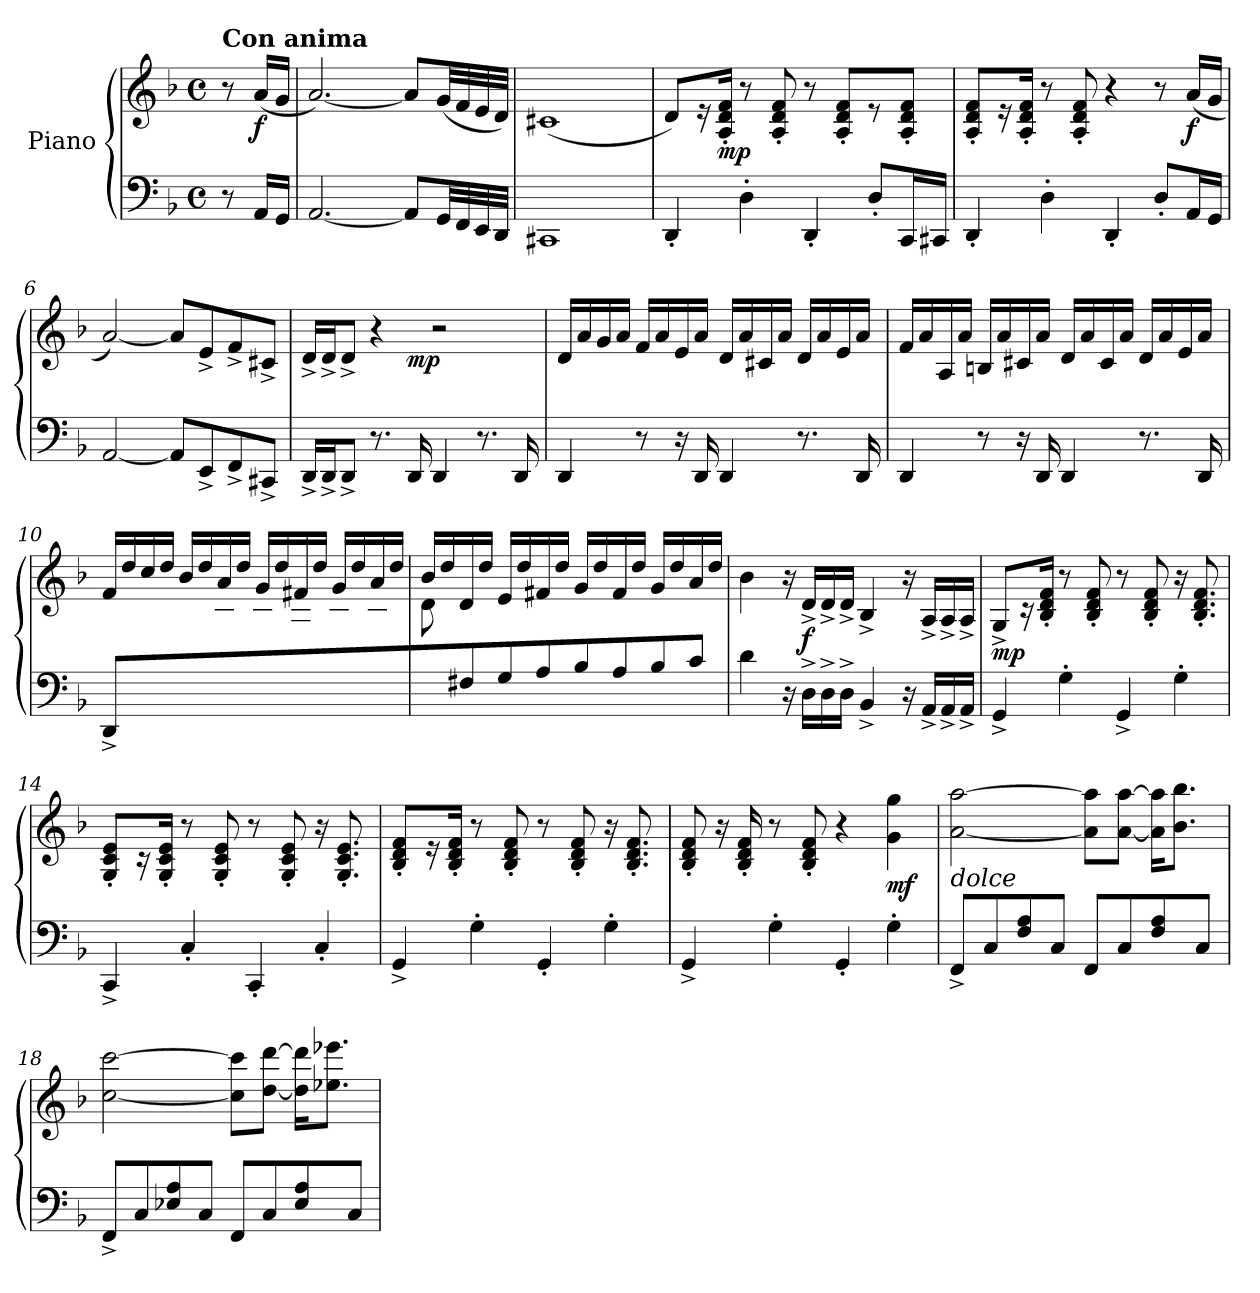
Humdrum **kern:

**kern	**kern	**dynam
*part1	*part1	*part1
*staff2	*staff1	*staff1/2
*I"Piano	*	*
*clefF4	*clefG2	*
*k[b-]	*k[b-]	*
*d:	*d:	*
*M4/4	*M4/4	*
*met(c)	*met(c)	*
*MM100	*MM100	*
=1	=1	=1
!	!LO:TX:a:B:t=Con anima	!
8r	8r	.
!	!	!LO:DY:b
16AA/LL	(<16a/LL	f
16GG/JJ	16g/JJ	.
=2	=2	=2
[2.AA/	[2.a/)	.
8AA/L]	8a/L]	.
32GG/LL	(<32g/LL	.
32FF/	32f/	.
32EE/	32e/	.
32DD/JJJ	32d/JJJ)	.
=3	=3	=3
1CC#X	(<1c#X	.
=4	=4	=4
4DD'/	8d/L)	.
.	16r	.
!	!	!LO:DY:b
.	16A/' 16d/' 16f/'Jk	mp
4D'\	8r	.
.	8A/' 8d/' 8f/'	.
4DD'/	8r	.
.	8A/' 8d/' 8f/'L	.
8D'/L	8r	.
16CC/L	8A/' 8d/' 8f/'J	.
16CC#X/JJ	.	.
=5	=5	=5
4DD'/	8A/' 8d/' 8f/'L	.
.	16r	.
.	16A/' 16d/' 16f/'Jk	.
4D'\	8r	.
.	8A/' 8d/' 8f/'	.
4DD'/	4r	.
8D'/L	8r	.
!	!	!LO:DY:b
16AA/L	(<16a/LL	f
16GG/JJ	16g/JJ	.
=6	=6	=6
[2AA/	[2a/)	.
8AA/L]	8a/L]	.
8EE^/	8e^/	.
8FF^/	8f^/	.
8CC#X^/J	8c#X^/J	.
!!LO:LB:g=z
=7	=7	=7
*	*^	*
16DD^/LL	16d^/LL	4..ryy	.
16DD^/J	16d^/J	.	.
8DD^/J	8d^/J	.	.
8.r	4r	.	.
!	!	!	!LO:DY:b
16DD/	.	2ryy	mp
4DD/	2r	.	.
8.r	.	.	.
16DD/	.	16ryy	.
*	*v	*v	*
=8	=8	=8
4DD/	16d/LL	.
.	16a/	.
.	16g/	.
.	16a/JJ	.
8r	16f/LL	.
.	16a/	.
16r	16e/	.
16DD/	16a/JJ	.
4DD/	16d/LL	.
.	16a/	.
.	16c#X/	.
.	16a/JJ	.
8.r	16d/LL	.
.	16a/	.
.	16e/	.
16DD/	16a/JJ	.
=9	=9	=9
4DD/	16f/LL	.
.	16a/	.
.	16A/	.
.	16a/JJ	.
8r	16Bn/LL	.
.	16a/	.
16r	16c#X/	.
16DD/	16a/JJ	.
4DD/	16d/LL	.
.	16a/	.
.	16c#/	.
.	16a/JJ	.
8.r	16d/LL	.
.	16a/	.
.	16e/	.
16DD/	16a/JJ	.
!!LO:LB:g=z
=10	=10	=10
*	*^	*
8DD^/L	16f/LL	8ryy	.
.	16dd/	.	.
2..ryy	16cc/	8f#X\	.
.	16dd/JJ	.	.
.	16b-i/LL	8g\	.
.	16dd/	.	.
.	16a/	8c\	.
.	16dd/JJ	.	.
.	16g/LL	8B-\	.
.	16dd/	.	.
.	16f#X/	8A\	.
.	16dd/JJ	.	.
.	16g/LL	8B-\	.
.	16dd/	.	.
.	16a/	8c\J	.
.	16dd/JJ	.	.
=11	=11	=11	=11
8ryy	16b-/LL	8d\L	.
.	16dd/	.	.
8F#X/	16d/	2..ryy	.
.	16dd/JJ	.	.
8G/	16e/LL	.	.
.	16dd/	.	.
8A/	16f#X/	.	.
.	16dd/JJ	.	.
8B-/	16g/LL	.	.
.	16dd/	.	.
8A/	16f#/	.	.
.	16dd/JJ	.	.
8B-/	16g/LL	.	.
.	16dd/	.	.
8c/J	16a/	.	.
.	16dd/JJ	.	.
*	*v	*v	*
=12	=12	=12
4d\	4b-\	.
16r	16r	.
!	!	!LO:DY:b
16D^\LL	16d^/LL	f
16D^\	16d^/	.
16D^\JJ	16d^/JJ	.
4BB-^/	4B-^/	.
16r	16r	.
16AA^/LL	16A^/LL	.
16AA^/	16A^/	.
16AA^/JJ	16A^/JJ	.
!!LO:LB:g=z
=13	=13	=13
!	!	!LO:DY:b
4GG^/	8G^/L	mp
.	16r	.
.	16B-/' 16d/' 16f/'Jk	.
4G'\	8r	.
.	8B-/' 8d/' 8f/'	.
4GG^/	8r	.
.	8B-/' 8d/' 8f/'	.
4G'\	16r	.
.	8.B-/' 8.d/' 8.f/'	.
=14	=14	=14
4CC^/	8G/' 8c/' 8e/'L	.
.	16r	.
.	16G/' 16c/' 16e/'Jk	.
4C'/	8r	.
.	8G/' 8c/' 8e/'	.
4CC'/	8r	.
.	8G/' 8c/' 8e/'	.
4C'/	16r	.
.	8.G/' 8.c/' 8.e/'	.
=15	=15	=15
4GG^/	8B-/' 8d/' 8f/'L	.
.	16r	.
.	16B-/' 16d/' 16f/'Jk	.
4G'\	8r	.
.	8B-/' 8d/' 8f/'	.
4GG'/	8r	.
.	8B-/' 8d/' 8f/'	.
4G'\	16r	.
.	8.B-/' 8.d/' 8.f/'	.
=16	=16	=16
4GG^/	8B-/' 8d/' 8f/'	.
.	16r	.
.	16B-/' 16d/' 16f/'	.
4G'\	8r	.
.	8B-/' 8d/' 8f/'	.
4GG'/	4r	.
!	!	!LO:DY:b
4G'\	4g\ 4gg\	mf
!!LO:PB:g=z
=17	=17	=17
!	!LO:TX:b:i:t=dolce	!
8FF^/L	[2a\ [2aa\	.
8C/	.	.
8F/ 8A/	.	.
8C/J	.	.
8FF/L	8a\] 8aa\]L	.
8C/	[8a\ [8aa\J	.
8F/ 8A/	16a\] 16aa\]KL	.
.	8.b-\ 8.bb-\J	.
8C/J	.	.
=18	=18	=18
8FF^/L	[2cc\ [2ccc\	.
8C/	.	.
8E-X/ 8A/	.	.
8C/J	.	.
8FF/L	8cc\] 8ccc\]L	.
8C/	[8dd\ [8ddd\J	.
8E-/ 8A/	16dd\] 16ddd\]KL	.
.	8.ee-X\ 8.eee-X\J	.
8C/J	.	.
=	=	=
*-	*-	*-
